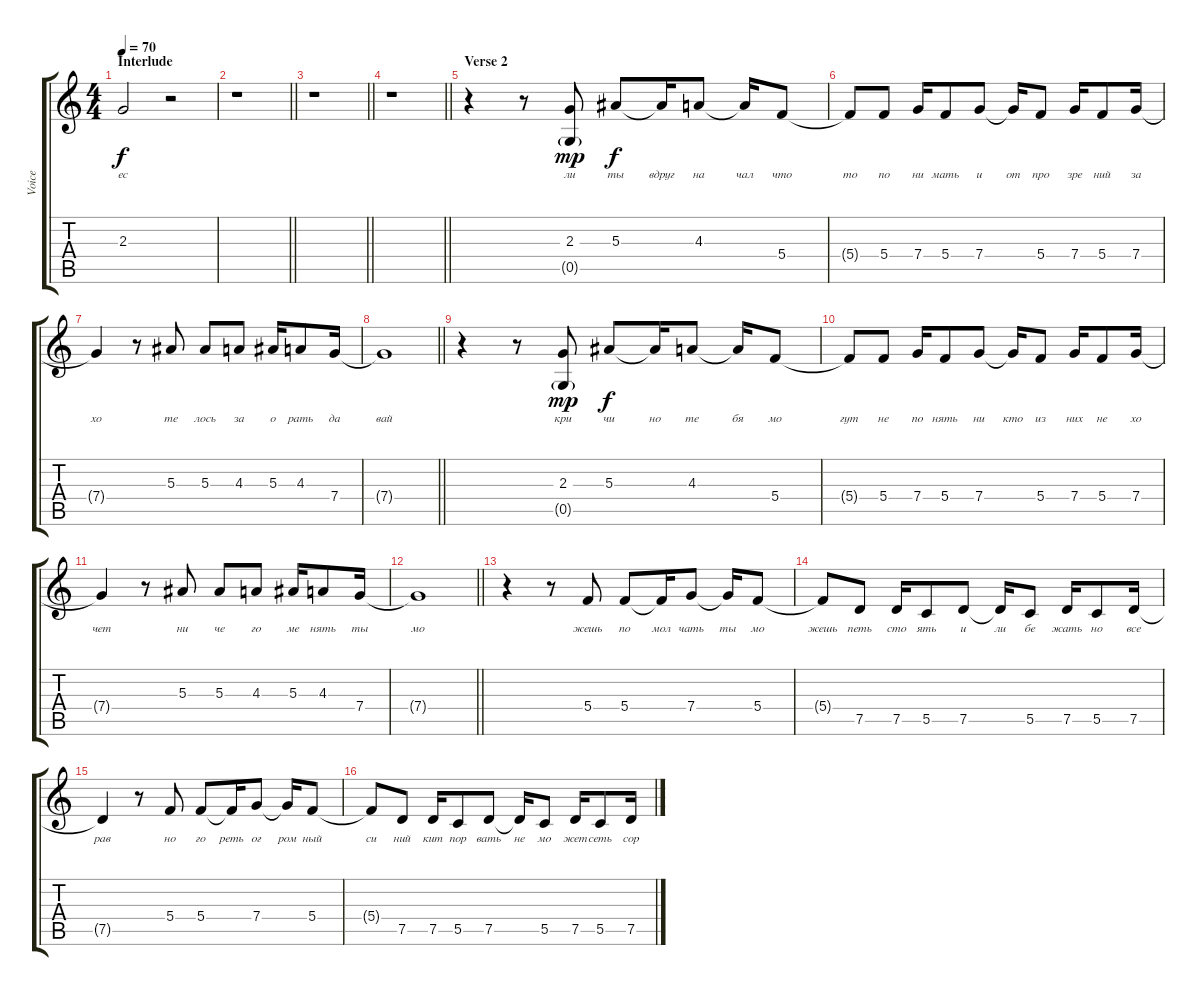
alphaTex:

\track ("Voice" "Voice") {instrument electricguitarjazz}
\staff {score tabs}
\tuning (D4 A3 F3 C3 G2 D2) {hide}
\ts (4 4)
\section ("" "Interlude ")
\tempo 70
\clef g2
\ks c
2.3{t}.2{lyrics (0 "ес") lyrics (1 "") lyrics (2 "") lyrics (3 "") lyrics (4 "") dy f} r.2 |
\barLineRight lightlight
r.1 |
\barLineRight lightlight
r.1 |
\barLineRight lightlight
r.1 |
\section ("" "Verse 2")
r.4 r.8 (2.3 0.5{g}).8{lyrics (0 "ли") lyrics (1 "") lyrics (2 "") lyrics (3 "") lyrics (4 "") dy mp} 5.3.8{lyrics (0 "ты") lyrics (1 "") lyrics (2 "") lyrics (3 "") lyrics (4 "") dy f} 5.3{t}.16{lyrics (0 "вдруг") lyrics (1 "") lyrics (2 "") lyrics (3 "") lyrics (4 "")} 4.3.8{lyrics (0 "на") lyrics (1 "") lyrics (2 "") lyrics (3 "") lyrics (4 "")} 4.3{t}.16{lyrics (0 "чал") lyrics (1 "") lyrics (2 "") lyrics (3 "") lyrics (4 "")} 5.4.8{lyrics (0 "что") lyrics (1 "") lyrics (2 "") lyrics (3 "") lyrics (4 "")} |
5.4{t}.8{lyrics (0 "то") lyrics (1 "") lyrics (2 "") lyrics (3 "") lyrics (4 "")} 5.4.8{lyrics (0 "по") lyrics (1 "") lyrics (2 "") lyrics (3 "") lyrics (4 "")} 7.4.16{lyrics (0 "ни") lyrics (1 "") lyrics (2 "") lyrics (3 "") lyrics (4 "")} 5.4.8{lyrics (0 "мать") lyrics (1 "") lyrics (2 "") lyrics (3 "") lyrics (4 "")} 7.4.8{lyrics (0 "и") lyrics (1 "") lyrics (2 "") lyrics (3 "") lyrics (4 "")} 7.4{t}.16{lyrics (0 "от") lyrics (1 "") lyrics (2 "") lyrics (3 "") lyrics (4 "")} 5.4.8{lyrics (0 "про") lyrics (1 "") lyrics (2 "") lyrics (3 "") lyrics (4 "")} 7.4.16{lyrics (0 "зре") lyrics (1 "") lyrics (2 "") lyrics (3 "") lyrics (4 "")} 5.4.8{lyrics (0 "ний") lyrics (1 "") lyrics (2 "") lyrics (3 "") lyrics (4 "")} 7.4.16{lyrics (0 "за") lyrics (1 "") lyrics (2 "") lyrics (3 "") lyrics (4 "")} |
7.4{t}.4{lyrics (0 "хо") lyrics (1 "") lyrics (2 "") lyrics (3 "") lyrics (4 "")} r.8 5.3.8{lyrics (0 "те") lyrics (1 "") lyrics (2 "") lyrics (3 "") lyrics (4 "")} 5.3.8{lyrics (0 "лось") lyrics (1 "") lyrics (2 "") lyrics (3 "") lyrics (4 "")} 4.3.8{lyrics (0 "за") lyrics (1 "") lyrics (2 "") lyrics (3 "") lyrics (4 "")} 5.3.16{lyrics (0 "о") lyrics (1 "") lyrics (2 "") lyrics (3 "") lyrics (4 "")} 4.3.8{lyrics (0 "рать") lyrics (1 "") lyrics (2 "") lyrics (3 "") lyrics (4 "")} 7.4.16{lyrics (0 "да") lyrics (1 "") lyrics (2 "") lyrics (3 "") lyrics (4 "")} |
\barLineRight lightlight
7.4{t}.1{lyrics (0 "вай") lyrics (1 "") lyrics (2 "") lyrics (3 "") lyrics (4 "")} |
r.4 r.8 (2.3 0.5{g}).8{lyrics (0 "кри") lyrics (1 "") lyrics (2 "") lyrics (3 "") lyrics (4 "") dy mp} 5.3.8{lyrics (0 "чи") lyrics (1 "") lyrics (2 "") lyrics (3 "") lyrics (4 "") dy f} 5.3{t}.16{lyrics (0 "но") lyrics (1 "") lyrics (2 "") lyrics (3 "") lyrics (4 "")} 4.3.8{lyrics (0 "те") lyrics (1 "") lyrics (2 "") lyrics (3 "") lyrics (4 "")} 4.3{t}.16{lyrics (0 "бя") lyrics (1 "") lyrics (2 "") lyrics (3 "") lyrics (4 "")} 5.4.8{lyrics (0 "мо") lyrics (1 "") lyrics (2 "") lyrics (3 "") lyrics (4 "")} |
5.4{t}.8{lyrics (0 "гут") lyrics (1 "") lyrics (2 "") lyrics (3 "") lyrics (4 "")} 5.4.8{lyrics (0 "не") lyrics (1 "") lyrics (2 "") lyrics (3 "") lyrics (4 "")} 7.4.16{lyrics (0 "по") lyrics (1 "") lyrics (2 "") lyrics (3 "") lyrics (4 "")} 5.4.8{lyrics (0 "нять") lyrics (1 "") lyrics (2 "") lyrics (3 "") lyrics (4 "")} 7.4.8{lyrics (0 "ни") lyrics (1 "") lyrics (2 "") lyrics (3 "") lyrics (4 "")} 7.4{t}.16{lyrics (0 "кто") lyrics (1 "") lyrics (2 "") lyrics (3 "") lyrics (4 "")} 5.4.8{lyrics (0 "из") lyrics (1 "") lyrics (2 "") lyrics (3 "") lyrics (4 "")} 7.4.16{lyrics (0 "них") lyrics (1 "") lyrics (2 "") lyrics (3 "") lyrics (4 "")} 5.4.8{lyrics (0 "не") lyrics (1 "") lyrics (2 "") lyrics (3 "") lyrics (4 "")} 7.4.16{lyrics (0 "хо") lyrics (1 "") lyrics (2 "") lyrics (3 "") lyrics (4 "")} |
7.4{t}.4{lyrics (0 "чет") lyrics (1 "") lyrics (2 "") lyrics (3 "") lyrics (4 "")} r.8 5.3.8{lyrics (0 "ни") lyrics (1 "") lyrics (2 "") lyrics (3 "") lyrics (4 "")} 5.3.8{lyrics (0 "че") lyrics (1 "") lyrics (2 "") lyrics (3 "") lyrics (4 "")} 4.3.8{lyrics (0 "го") lyrics (1 "") lyrics (2 "") lyrics (3 "") lyrics (4 "")} 5.3.16{lyrics (0 "ме") lyrics (1 "") lyrics (2 "") lyrics (3 "") lyrics (4 "")} 4.3.8{lyrics (0 "нять") lyrics (1 "") lyrics (2 "") lyrics (3 "") lyrics (4 "")} 7.4.16{lyrics (0 "ты") lyrics (1 "") lyrics (2 "") lyrics (3 "") lyrics (4 "")} |
\barLineRight lightlight
7.4{t}.1{lyrics (0 "мо") lyrics (1 "") lyrics (2 "") lyrics (3 "") lyrics (4 "")} |
r.4 r.8 5.4.8{lyrics (0 "жешь") lyrics (1 "") lyrics (2 "") lyrics (3 "") lyrics (4 "")} 5.4.8{lyrics (0 "по") lyrics (1 "") lyrics (2 "") lyrics (3 "") lyrics (4 "")} 5.4{t}.16{lyrics (0 "мол") lyrics (1 "") lyrics (2 "") lyrics (3 "") lyrics (4 "")} 7.4.8{lyrics (0 "чать") lyrics (1 "") lyrics (2 "") lyrics (3 "") lyrics (4 "")} 7.4{t}.16{lyrics (0 "ты") lyrics (1 "") lyrics (2 "") lyrics (3 "") lyrics (4 "")} 5.4.8{lyrics (0 "мо") lyrics (1 "") lyrics (2 "") lyrics (3 "") lyrics (4 "")} |
5.4{t}.8{lyrics (0 "жешь") lyrics (1 "") lyrics (2 "") lyrics (3 "") lyrics (4 "")} 7.5.8{lyrics (0 "петь") lyrics (1 "") lyrics (2 "") lyrics (3 "") lyrics (4 "")} 7.5.16{lyrics (0 "сто") lyrics (1 "") lyrics (2 "") lyrics (3 "") lyrics (4 "")} 5.5.8{lyrics (0 "ять") lyrics (1 "") lyrics (2 "") lyrics (3 "") lyrics (4 "")} 7.5.8{lyrics (0 "и") lyrics (1 "") lyrics (2 "") lyrics (3 "") lyrics (4 "")} 7.5{t}.16{lyrics (0 "ли") lyrics (1 "") lyrics (2 "") lyrics (3 "") lyrics (4 "")} 5.5.8{lyrics (0 "бе") lyrics (1 "") lyrics (2 "") lyrics (3 "") lyrics (4 "")} 7.5.16{lyrics (0 "жать") lyrics (1 "") lyrics (2 "") lyrics (3 "") lyrics (4 "")} 5.5.8{lyrics (0 "но") lyrics (1 "") lyrics (2 "") lyrics (3 "") lyrics (4 "")} 7.5.16{lyrics (0 "все") lyrics (1 "") lyrics (2 "") lyrics (3 "") lyrics (4 "")} |
7.5{t}.4{lyrics (0 "рав") lyrics (1 "") lyrics (2 "") lyrics (3 "") lyrics (4 "")} r.8 5.4.8{lyrics (0 "но") lyrics (1 "") lyrics (2 "") lyrics (3 "") lyrics (4 "")} 5.4.8{lyrics (0 "го") lyrics (1 "") lyrics (2 "") lyrics (3 "") lyrics (4 "")} 5.4{t}.16{lyrics (0 "реть") lyrics (1 "") lyrics (2 "") lyrics (3 "") lyrics (4 "")} 7.4.8{lyrics (0 "ог") lyrics (1 "") lyrics (2 "") lyrics (3 "") lyrics (4 "")} 7.4{t}.16{lyrics (0 "ром") lyrics (1 "") lyrics (2 "") lyrics (3 "") lyrics (4 "")} 5.4.8{lyrics (0 "ный") lyrics (1 "") lyrics (2 "") lyrics (3 "") lyrics (4 "")} |
5.4{t}.8{lyrics (0 "си") lyrics (1 "") lyrics (2 "") lyrics (3 "") lyrics (4 "")} 7.5.8{lyrics (0 "ний") lyrics (1 "") lyrics (2 "") lyrics (3 "") lyrics (4 "")} 7.5.16{lyrics (0 "кит") lyrics (1 "") lyrics (2 "") lyrics (3 "") lyrics (4 "")} 5.5.8{lyrics (0 "пор") lyrics (1 "") lyrics (2 "") lyrics (3 "") lyrics (4 "")} 7.5.8{lyrics (0 "вать") lyrics (1 "") lyrics (2 "") lyrics (3 "") lyrics (4 "")} 7.5{t}.16{lyrics (0 "не") lyrics (1 "") lyrics (2 "") lyrics (3 "") lyrics (4 "")} 5.5.8{lyrics (0 "мо") lyrics (1 "") lyrics (2 "") lyrics (3 "") lyrics (4 "")} 7.5.16{lyrics (0 "жет") lyrics (1 "") lyrics (2 "") lyrics (3 "") lyrics (4 "")} 5.5.8{lyrics (0 "сеть") lyrics (1 "") lyrics (2 "") lyrics (3 "") lyrics (4 "")} 7.5.16{lyrics (0 "сор") lyrics (1 "") lyrics (2 "") lyrics (3 "") lyrics (4 "")}
